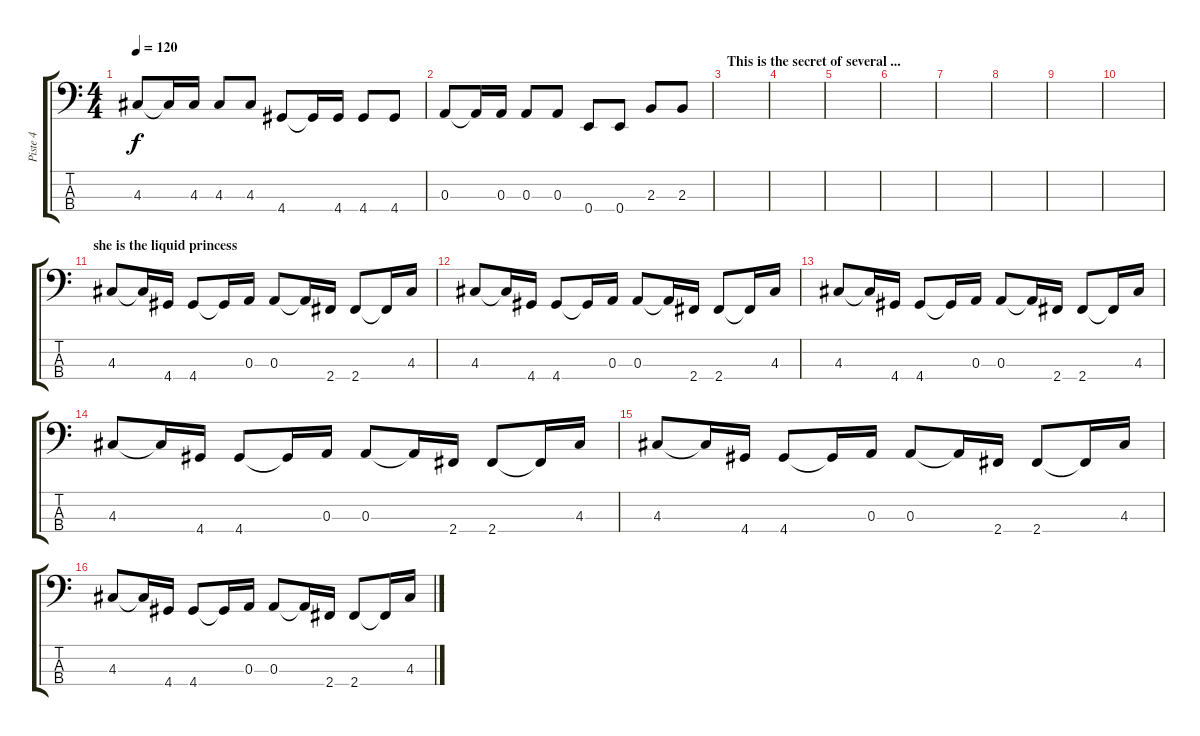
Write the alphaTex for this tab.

\track ("Piste 4" "Piste 4") {instrument acousticbass}
\staff {score tabs}
\tuning (G2 D2 A1 E1) {hide}
\ts (4 4)
\tempo 120
\clef f4
\ks c
4.3.8{dy f} 4.3{t}.16 4.3.16 4.3.8 4.3.8 4.4.8 4.4{t}.16 4.4.16 4.4.8 4.4.8 |
0.3.8 0.3{t}.16 0.3.16 0.3.8 0.3.8 0.4.8 0.4.8 2.3.8 2.3.8 |
\section ("" "This is the secret of several ...")
|
|
|
|
|
|
|
|
\section ("" "she is the liquid princess")
4.3.8 4.3{t}.16 4.4.16 4.4.8 4.4{t}.16 0.3.16 0.3.8 0.3{t}.16 2.4.16 2.4.8 2.4{t}.16 4.3.16 |
4.3.8 4.3{t}.16 4.4.16 4.4.8 4.4{t}.16 0.3.16 0.3.8 0.3{t}.16 2.4.16 2.4.8 2.4{t}.16 4.3.16 |
4.3.8 4.3{t}.16 4.4.16 4.4.8 4.4{t}.16 0.3.16 0.3.8 0.3{t}.16 2.4.16 2.4.8 2.4{t}.16 4.3.16 |
4.3.8 4.3{t}.16 4.4.16 4.4.8 4.4{t}.16 0.3.16 0.3.8 0.3{t}.16 2.4.16 2.4.8 2.4{t}.16 4.3.16 |
4.3.8 4.3{t}.16 4.4.16 4.4.8 4.4{t}.16 0.3.16 0.3.8 0.3{t}.16 2.4.16 2.4.8 2.4{t}.16 4.3.16 |
4.3.8 4.3{t}.16 4.4.16 4.4.8 4.4{t}.16 0.3.16 0.3.8 0.3{t}.16 2.4.16 2.4.8 2.4{t}.16 4.3.16
